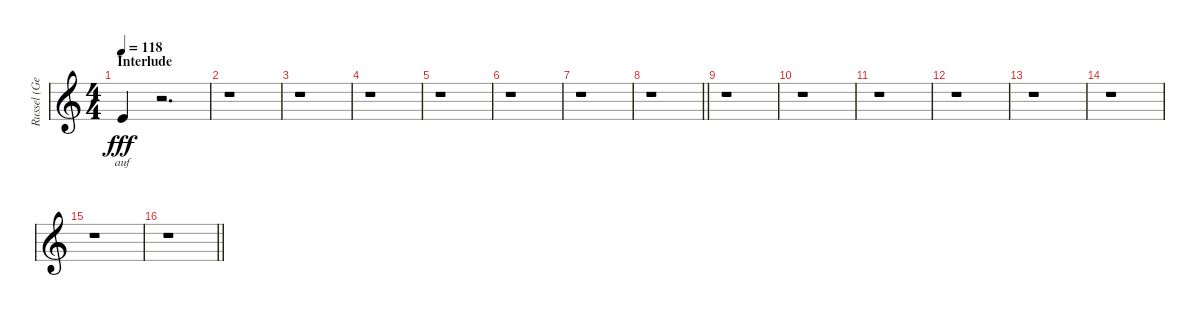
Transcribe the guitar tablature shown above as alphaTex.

\track ("Russel (Gesang)" "Russel (Ge") {instrument lead1square}
\staff {score}
\tuning (E4 B3 G3 D3 A2 E2) {hide}
\ts (4 4)
\section ("" "Interlude")
\tempo 118
\clef g2
\ks c
0.1{t}.4{lyrics (0 "auf") lyrics (1 "") lyrics (2 "") lyrics (3 "") lyrics (4 "") dy fff} r.2{d} |
r.1 |
r.1 |
r.1 |
r.1 |
r.1 |
r.1 |
\barLineRight lightlight
r.1 |
r.1 |
r.1 |
r.1 |
r.1 |
r.1 |
r.1 |
r.1 |
\barLineRight lightlight
r.1
